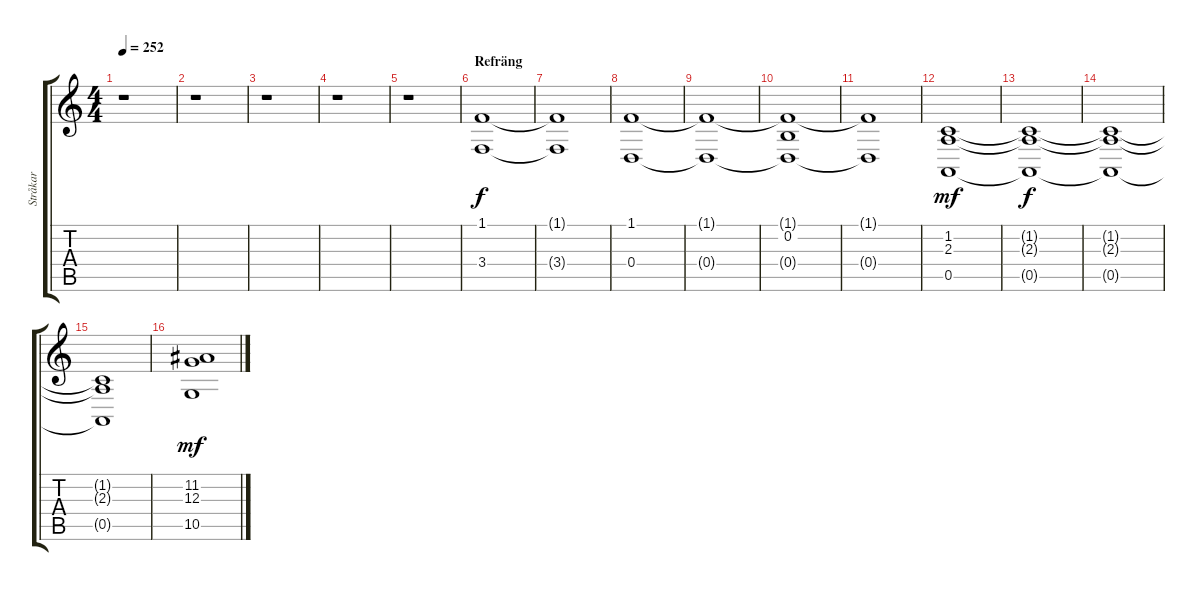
\track ("Stråkar" "Stråkar") {instrument synthstrings2}
\staff {score tabs}
\tuning (E4 B3 G3 D3 A2 E2) {hide}
\ts (4 4)
\tempo 252
\clef g2
\ks c
r.1{dy f} |
r.1 |
r.1 |
r.1 |
r.1{volume 0} |
\section ("" "Refräng")
(1.1 3.4).1{volume 7} |
(1.1{t} 3.4{t}).1 |
(1.1 0.4).1 |
(1.1{t} 0.4{t}).1 |
(1.1{t} 0.2 0.4{t}).1 |
(1.1{t} 0.4{t}).1 |
(1.2 2.3 0.5).1{dy mf} |
(1.2{t} 2.3{t} 0.5{t}).1{dy f} |
(1.2{t} 2.3{t} 0.5{t}).1 |
(1.2{t} 2.3{t} 0.5{t}).1 |
(11.2 12.3 10.5).1{dy mf}
